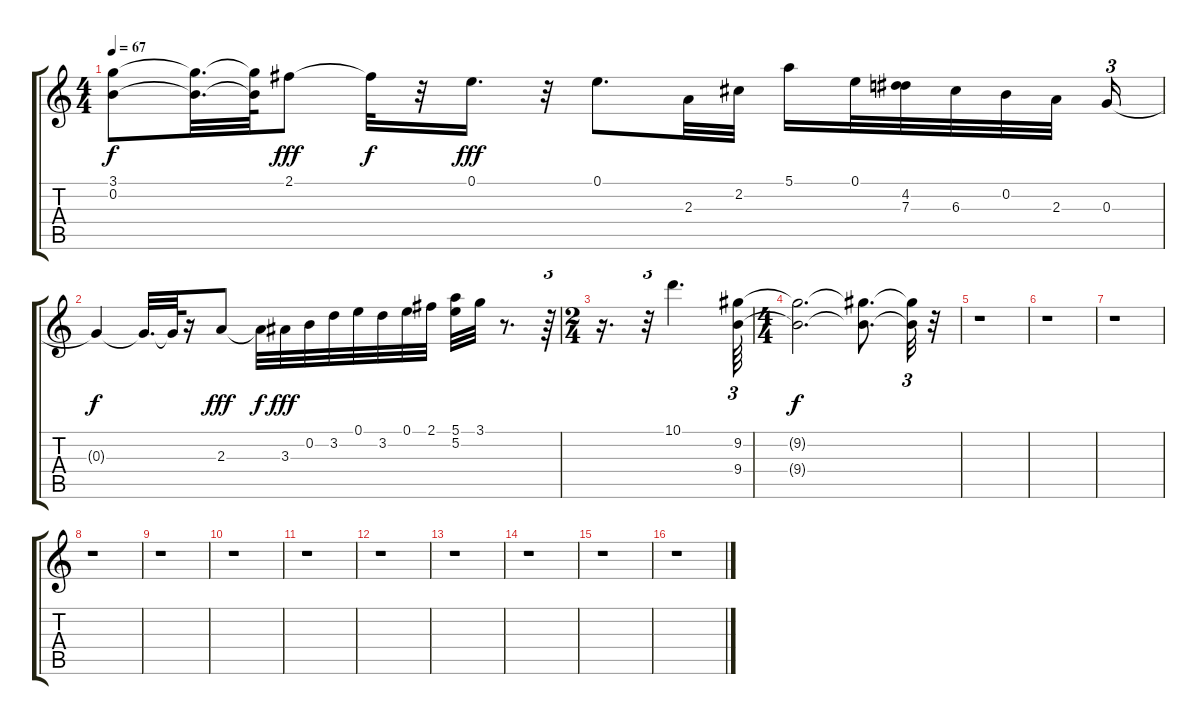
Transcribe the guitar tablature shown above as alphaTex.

\track "" {instrument distortionguitar}
\staff {score tabs}
\tuning (E4 B3 G3 D3 A2 E2) {hide}
\ts (4 4)
\tempo 67
\clef g2
\ks c
(3.1{t} 0.2{t}).8{dy f} (3.1{t} 0.2{t}).32{d} (3.1{t} 0.2{t}).64 2.1.8{dy fff} 2.1{t}.32{dy f} r.32 0.1.16{d dy fff} r.32 0.1.8{d} 2.3.32 2.2.32 5.1.16 0.1.32 (4.2 7.3).32 6.3.32 0.2.32 2.3.32 0.3.16{tu (3 2)} |
0.3{t}.4{dy f} 0.3{t}.32{d} 0.3{t}.64 r.16 2.3.8{dy fff} 2.3{t}.32{dy f} 3.3.32{dy fff} 0.2.32 3.2.32 0.1.32 3.2.32 0.1.32 2.1.32 (5.1 5.2).32 3.1.32 r.8{d} r.64{tu (3 2)} |
\ts (2 4)
r.16{d} r.32{tu (3 2)} 10.1.4{d} (9.2 9.4).64{tu (3 2)} |
\ts (4 4)
(9.2{t} 9.4{t}).2{d dy f} (9.2{t} 9.4{t}).8{d} (9.2{t} 9.4{t}).32{tu (3 2)} r.32 |
r.1 |
r.1 |
r.1 |
r.1 |
r.1 |
r.1 |
r.1 |
r.1 |
r.1 |
r.1 |
r.1 |
r.1
